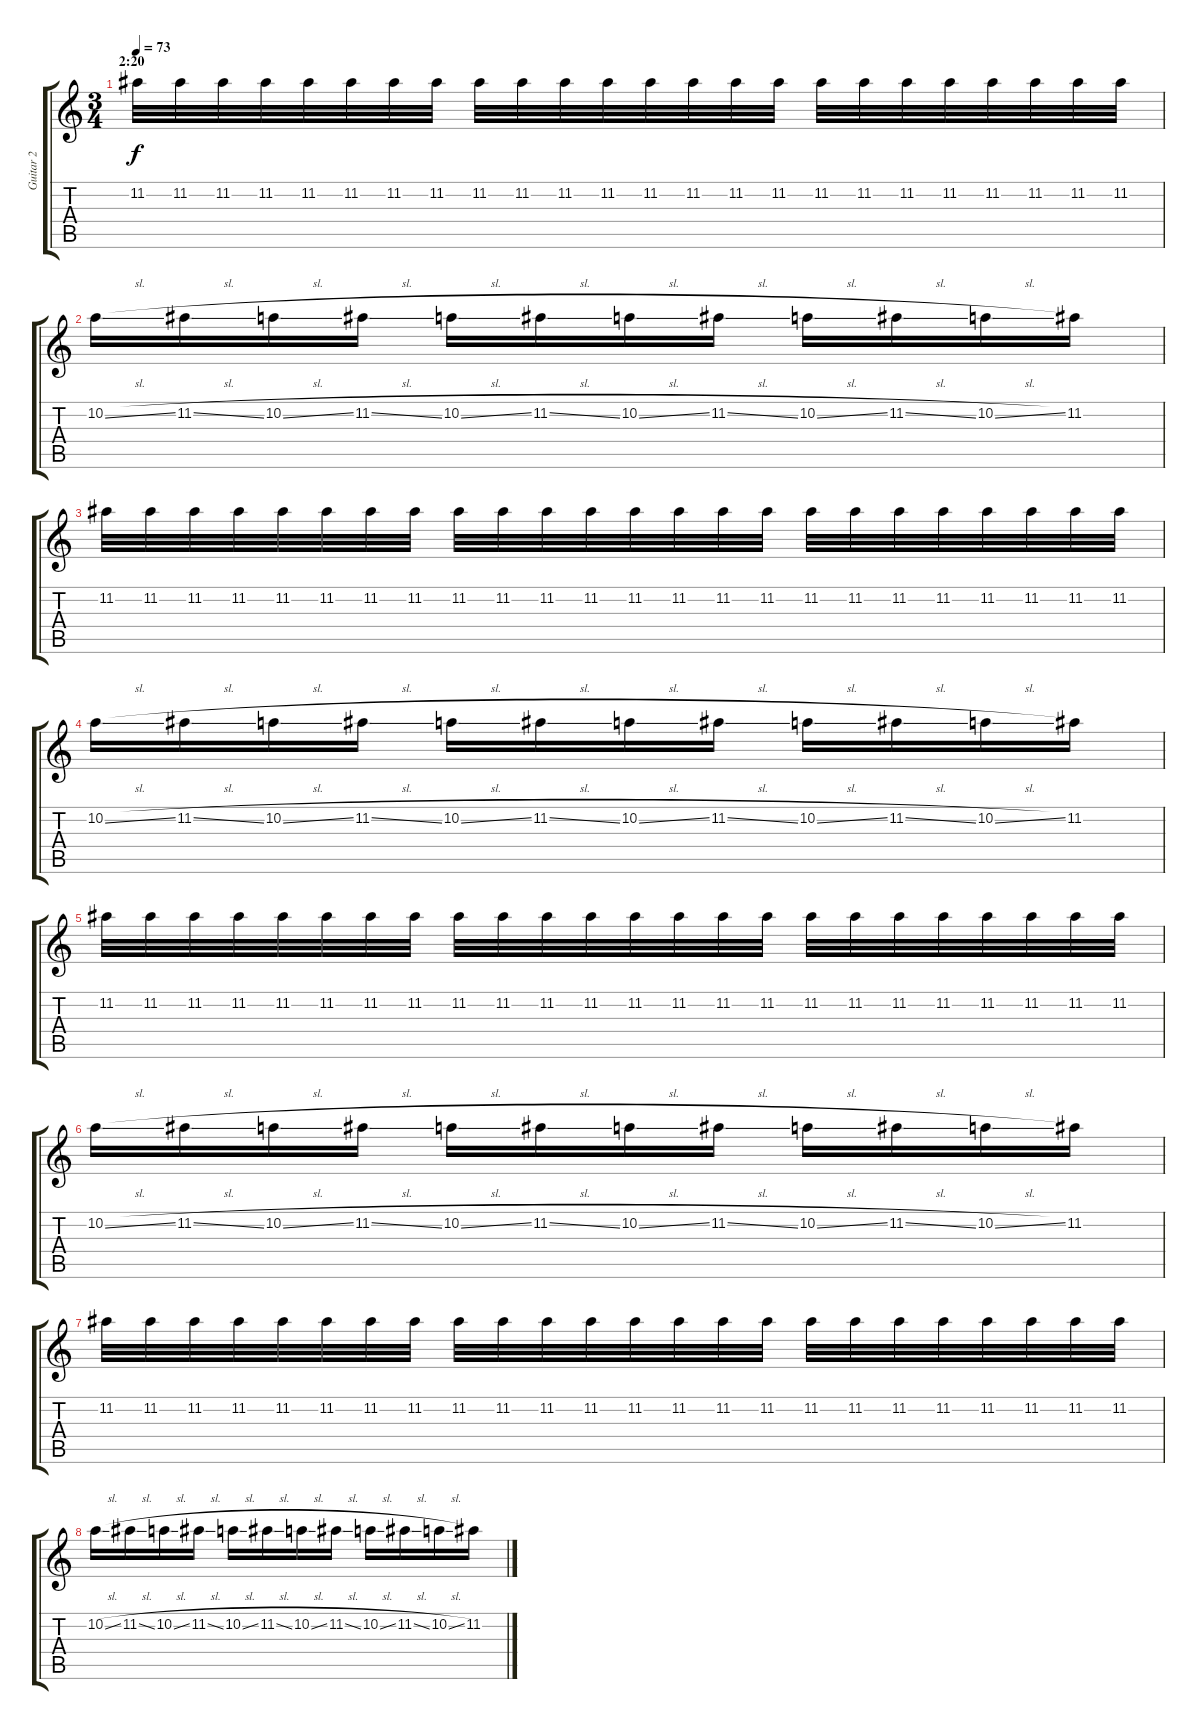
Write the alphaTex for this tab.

\track ("Guitar 2" "Guitar 2") {instrument overdrivenguitar}
\staff {score tabs}
\tuning (E4 B3 G3 D3 A2 D2) {hide}
\ts (3 4)
\section ("" "2:20")
\tempo 73
\clef g2
\ks c
11.2.32{dy f} 11.2.32 11.2.32 11.2.32 11.2.32 11.2.32 11.2.32 11.2.32 11.2.32 11.2.32 11.2.32 11.2.32 11.2.32 11.2.32 11.2.32 11.2.32 11.2.32 11.2.32 11.2.32 11.2.32 11.2.32 11.2.32 11.2.32 11.2.32 |
10.2{sl}.16 11.2{sl}.16 10.2{sl}.16 11.2{sl}.16 10.2{sl}.16 11.2{sl}.16 10.2{sl}.16 11.2{sl}.16 10.2{sl}.16 11.2{sl}.16 10.2{sl}.16 11.2.16 |
11.2.32 11.2.32 11.2.32 11.2.32 11.2.32 11.2.32 11.2.32 11.2.32 11.2.32 11.2.32 11.2.32 11.2.32 11.2.32 11.2.32 11.2.32 11.2.32 11.2.32 11.2.32 11.2.32 11.2.32 11.2.32 11.2.32 11.2.32 11.2.32 |
10.2{sl}.16 11.2{sl}.16 10.2{sl}.16 11.2{sl}.16 10.2{sl}.16 11.2{sl}.16 10.2{sl}.16 11.2{sl}.16 10.2{sl}.16 11.2{sl}.16 10.2{sl}.16 11.2.16 |
11.2.32 11.2.32 11.2.32 11.2.32 11.2.32 11.2.32 11.2.32 11.2.32 11.2.32 11.2.32 11.2.32 11.2.32 11.2.32 11.2.32 11.2.32 11.2.32 11.2.32 11.2.32 11.2.32 11.2.32 11.2.32 11.2.32 11.2.32 11.2.32 |
10.2{sl}.16 11.2{sl}.16 10.2{sl}.16 11.2{sl}.16 10.2{sl}.16 11.2{sl}.16 10.2{sl}.16 11.2{sl}.16 10.2{sl}.16 11.2{sl}.16 10.2{sl}.16 11.2.16 |
11.2.32 11.2.32 11.2.32 11.2.32 11.2.32 11.2.32 11.2.32 11.2.32 11.2.32 11.2.32 11.2.32 11.2.32 11.2.32 11.2.32 11.2.32 11.2.32 11.2.32 11.2.32 11.2.32 11.2.32 11.2.32 11.2.32 11.2.32 11.2.32 |
10.2{sl}.16 11.2{sl}.16 10.2{sl}.16 11.2{sl}.16 10.2{sl}.16 11.2{sl}.16 10.2{sl}.16 11.2{sl}.16 10.2{sl}.16 11.2{sl}.16 10.2{sl}.16 11.2.16
